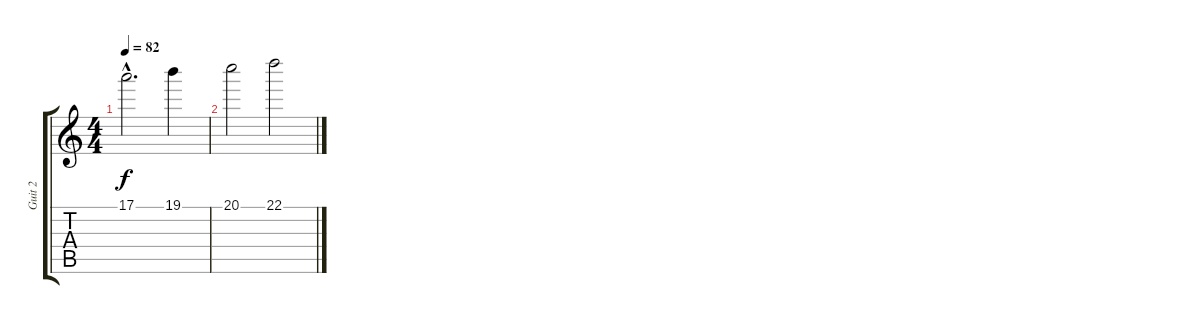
\track ("Guit 2" "Guit 2") {instrument distortionguitar}
\staff {score tabs}
\tuning (E4 B3 G3 D3 A2 E2) {hide}
\ts (4 4)
\tempo 82
\clef g2
\ks c
17.1{hac}.2{d dy f} 19.1.4 |
20.1.2 22.1.2
